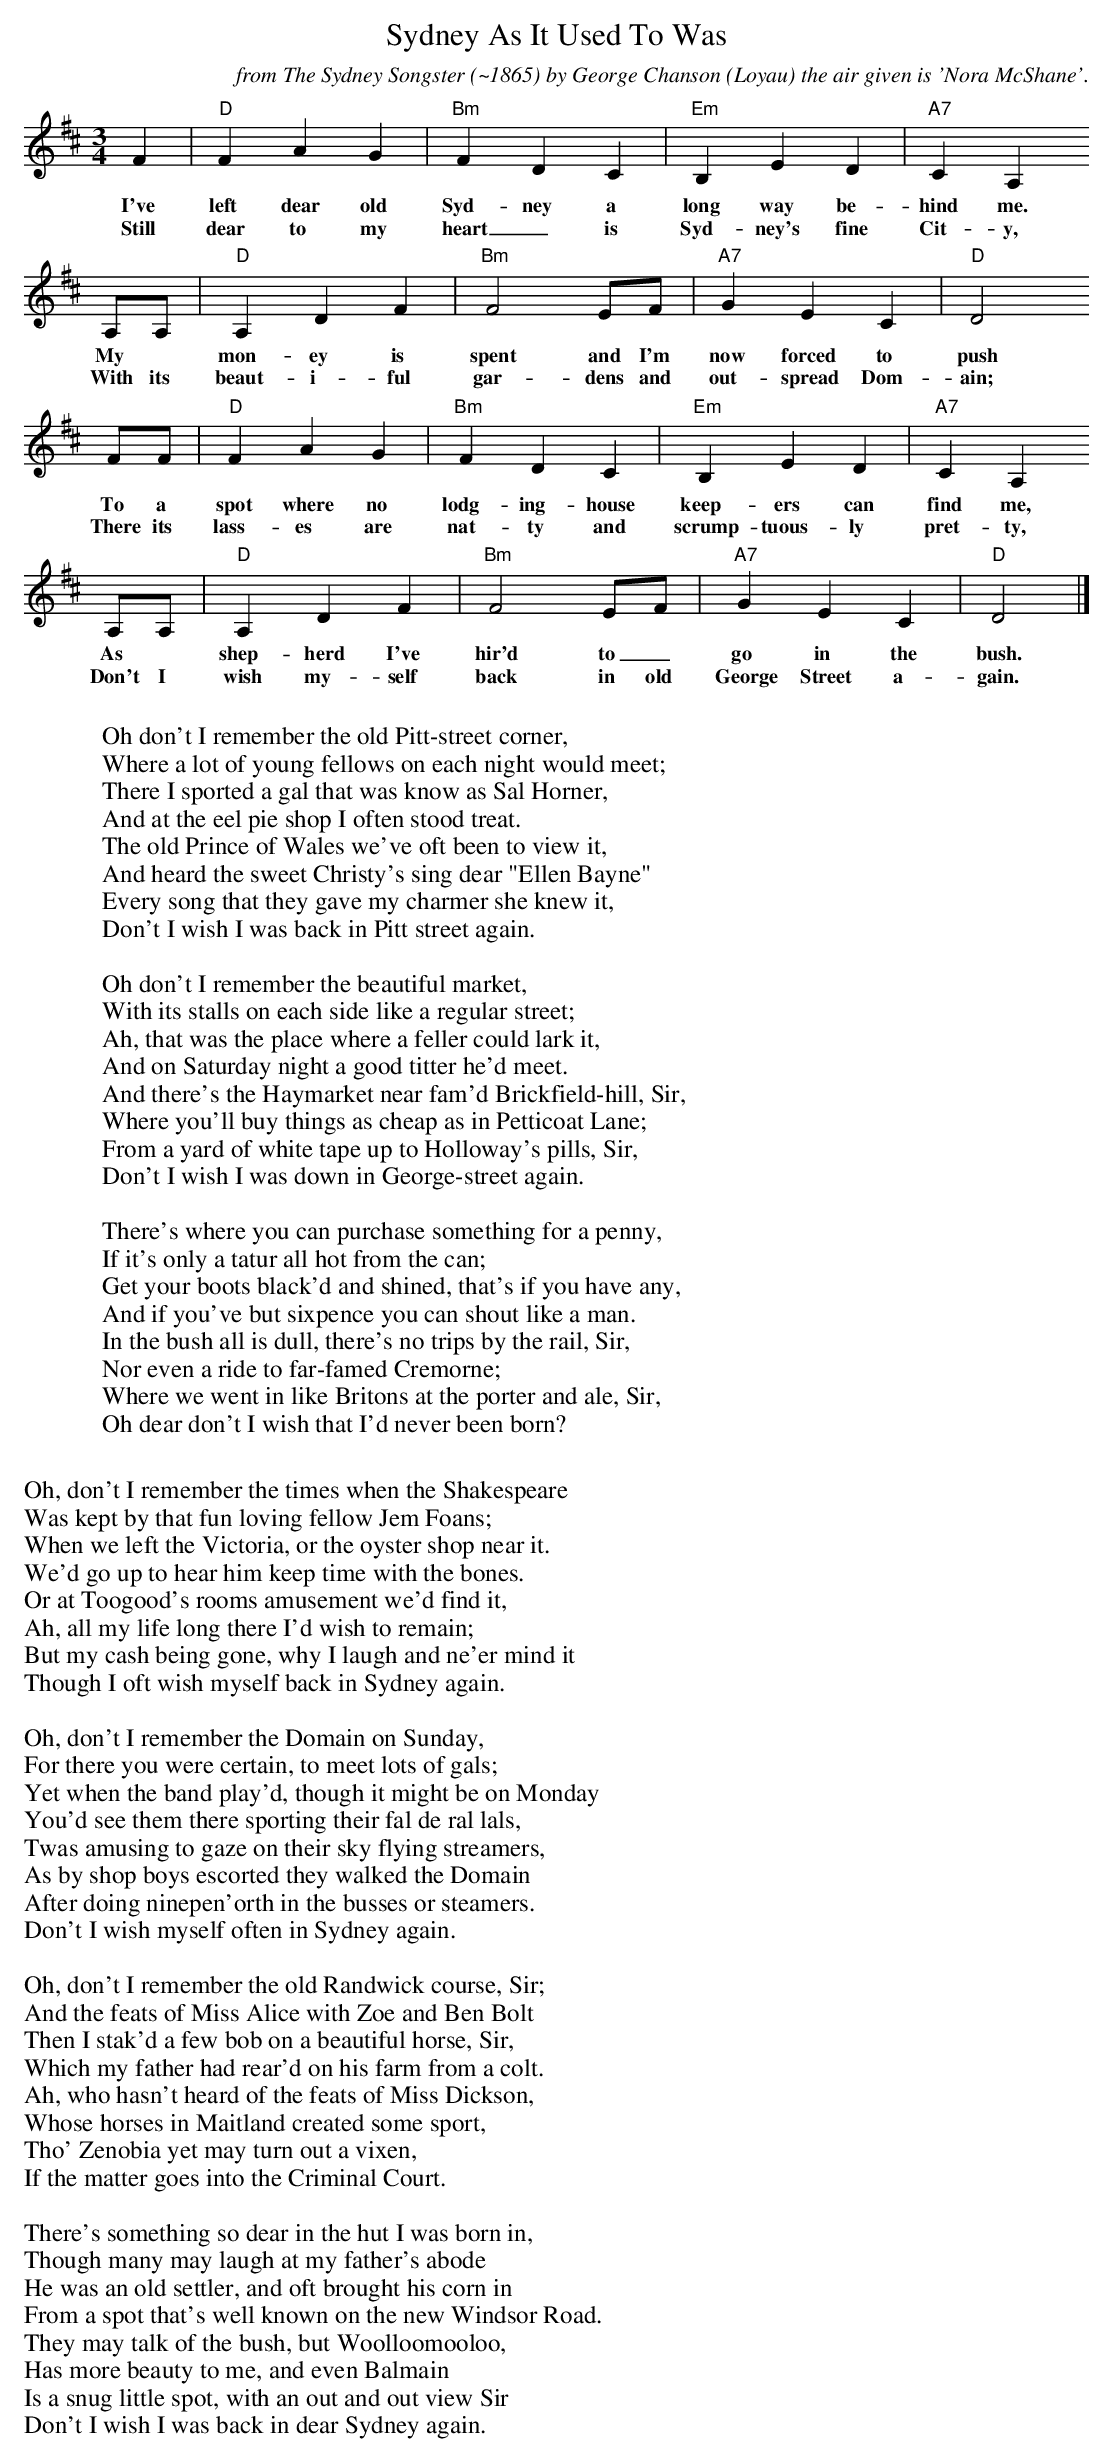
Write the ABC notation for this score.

X:1
T:Sydney As It Used To Was
C:from The Sydney Songster (~1865) by George Chanson (Loyau) the air given is 'Nora McShane'.
M:3/4
L:1/4
K:Dmaj
F|"D"FAG|"Bm"FDC|"Em"B,ED|"A7"CA,
w:I've left dear old Syd-ney a long way be-hind me.
w:Still dear to my heart_ is Syd-ney's fine Cit-y,
A,/A,/|"D"A,DF|"Bm"F2E/2F/2|"A7"GEC|"D"D2
w:My* mon-ey is spent and I'm now forced to push
w:With its beaut-i-ful gar-dens and out-spread Dom-ain;
F/2F/2|"D"FAG|"Bm"FDC|"Em"B,ED|"A7"CA,
w:To a spot where no lodg-ing-house keep-ers can find me,
w:There its lass-es are nat-ty and scrump-tuous-ly pret-ty,
A,/A,/|"D"A,DF|"Bm"F2E/2F/2|"A7"GEC|"D"D2|]
w:As* shep-herd I've hir'd to_ go in the bush.
w:Don't I wish my-self back in old George Street a-gain.
W:
W:Oh don't I remember the old Pitt-street corner,
W:Where a lot of young fellows on each night would meet;
W:There I sported a gal that was know as Sal Horner,
W:And at the eel pie shop I often stood treat.
W:The old Prince of Wales we've oft been to view it,
W:And heard the sweet Christy's sing dear "Ellen Bayne"
W:Every song that they gave my charmer she knew it,
W:Don't I wish I was back in Pitt street again.
W:
W:Oh don't I remember the beautiful market,
W:With its stalls on each side like a regular street;
W:Ah, that was the place where a feller could lark it,
W:And on Saturday night a good titter he'd meet.
W:And there's the Haymarket near fam'd Brickfield-hill, Sir,
W:Where you'll buy things as cheap as in Petticoat Lane;
W:From a yard of white tape up to Holloway's pills, Sir,
W:Don't I wish I was down in George-street again.
W:
W:There's where you can purchase something for a penny,
W:If it's only a tatur all hot from the can;
W:Get your boots black'd and shined, that's if you have any,
W:And if you've but sixpence you can shout like a man.
W:In the bush all is dull, there's no trips by the rail, Sir,
W:Nor even a ride to far-famed Cremorne;
W:Where we went in like Britons at the porter and ale, Sir,
W:Oh dear don't I wish that I'd never been born?
W:
W:Oh, don't I remember the times when the Shakespeare
W:Was kept by that fun loving fellow Jem Foans;
W:When we left the Victoria, or the oyster shop near it.
W:We'd go up to hear him keep time with the bones.
W:Or at Toogood's rooms amusement we'd find it,
W:Ah, all my life long there I'd wish to remain;
W:But my cash being gone, why I laugh and ne'er mind it
W:Though I oft wish myself back in Sydney again.
W:
W:Oh, don't I remember the Domain on Sunday,
W:For there you were certain, to meet lots of gals;
W:Yet when the band play'd, though it might be on Monday
W:You'd see them there sporting their fal de ral lals,
W:Twas amusing to gaze on their sky flying streamers,
W:As by shop boys escorted they walked the Domain
W:After doing ninepen'orth in the busses or steamers.
W:Don't I wish myself often in Sydney again.
W:
W:Oh, don't I remember the old Randwick course, Sir;
W:And the feats of Miss Alice with Zoe and Ben Bolt
W:Then I stak'd a few bob on a beautiful horse, Sir,
W:Which my father had rear'd on his farm from a colt.
W:Ah, who hasn't heard of the feats of Miss Dickson,
W:Whose horses in Maitland created some sport,
W:Tho' Zenobia yet may turn out a vixen,
W:If the matter goes into the Criminal Court.
W:
W:There's something so dear in the hut I was born in,
W:Though many may laugh at my father's abode
W:He was an old settler, and oft brought his corn in
W:From a spot that's well known on the new Windsor Road.
W:They may talk of the bush, but Woolloomooloo,
W:Has more beauty to me, and even Balmain
W:Is a snug little spot, with an out and out view Sir
W:Don't I wish I was back in dear Sydney again.
